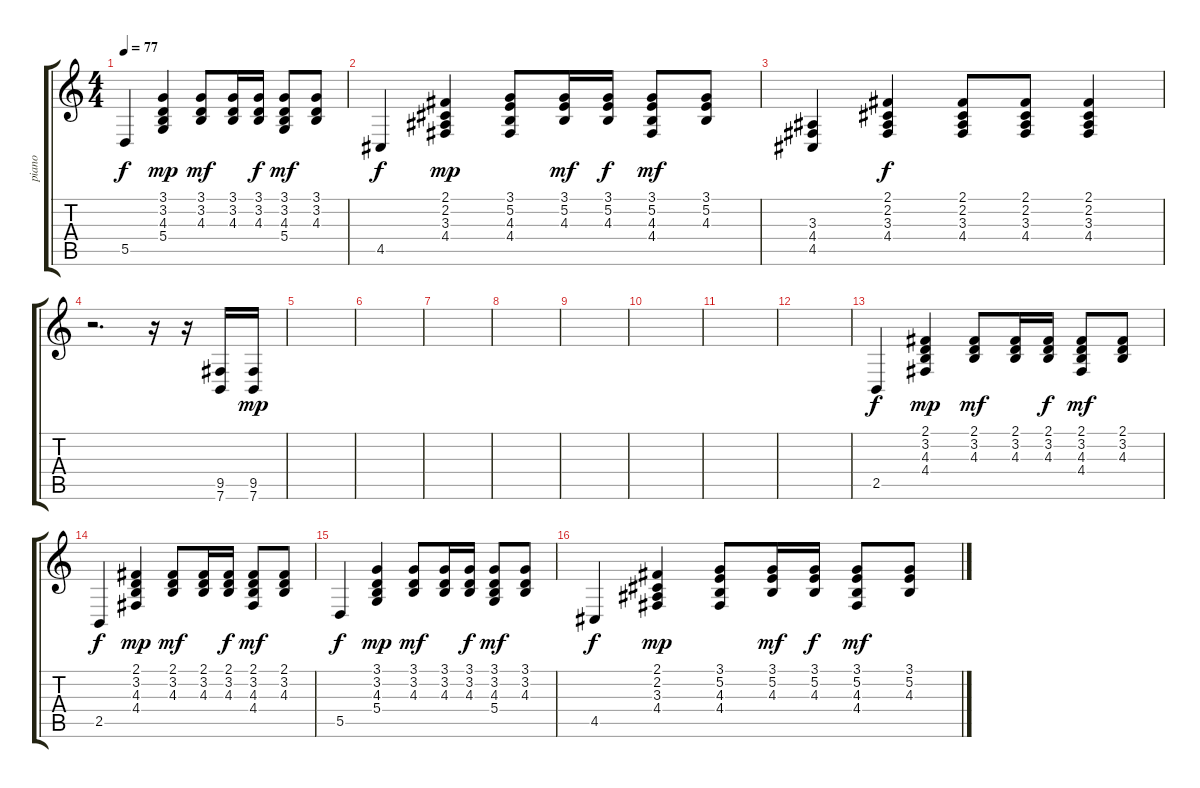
\track ("piano" "piano") {instrument acousticgrandpiano}
\staff {score tabs}
\tuning (E4 B3 G3 D3 A2 E2) {hide}
\ts (4 4)
\tempo 77
\clef g2
\ks c
5.5.4{dy f} (3.1 3.2 4.3 5.4).4{dy mp} (3.1 3.2 4.3).8{dy mf} (3.1 3.2 4.3).16 (3.1 3.2 4.3).16{dy f} (3.1 3.2 4.3 5.4).8{dy mf} (3.1 3.2 4.3).8 |
4.5.4{dy f} (2.1 2.2 3.3 4.4).4{dy mp} (3.1 5.2 4.3 4.4).8 (3.1 5.2 4.3).16{dy mf} (3.1 5.2 4.3).16{dy f} (3.1 5.2 4.3 4.4).8{dy mf} (3.1 5.2 4.3).8 |
(3.3 4.4 4.5).4 (2.1 2.2 3.3 4.4).4{dy f} (2.1 2.2 3.3 4.4).8 (2.1 2.2 3.3 4.4).8 (2.1 2.2 3.3 4.4).4 |
r.2{d} r.16 r.16 (9.5 7.6).16 (9.5 7.6).16{dy mp} |
|
|
|
|
|
|
|
|
2.5.4{dy f} (2.1 3.2 4.3 4.4).4{dy mp} (2.1 3.2 4.3).8{dy mf} (2.1 3.2 4.3).16 (2.1 3.2 4.3).16{dy f} (2.1 3.2 4.3 4.4).8{dy mf} (2.1 3.2 4.3).8 |
2.5.4{dy f} (2.1 3.2 4.3 4.4).4{dy mp} (2.1 3.2 4.3).8{dy mf} (2.1 3.2 4.3).16 (2.1 3.2 4.3).16{dy f} (2.1 3.2 4.3 4.4).8{dy mf} (2.1 3.2 4.3).8 |
5.5.4{dy f} (3.1 3.2 4.3 5.4).4{dy mp} (3.1 3.2 4.3).8{dy mf} (3.1 3.2 4.3).16 (3.1 3.2 4.3).16{dy f} (3.1 3.2 4.3 5.4).8{dy mf} (3.1 3.2 4.3).8 |
4.5.4{dy f} (2.1 2.2 3.3 4.4).4{dy mp} (3.1 5.2 4.3 4.4).8 (3.1 5.2 4.3).16{dy mf} (3.1 5.2 4.3).16{dy f} (3.1 5.2 4.3 4.4).8{dy mf} (3.1 5.2 4.3).8
